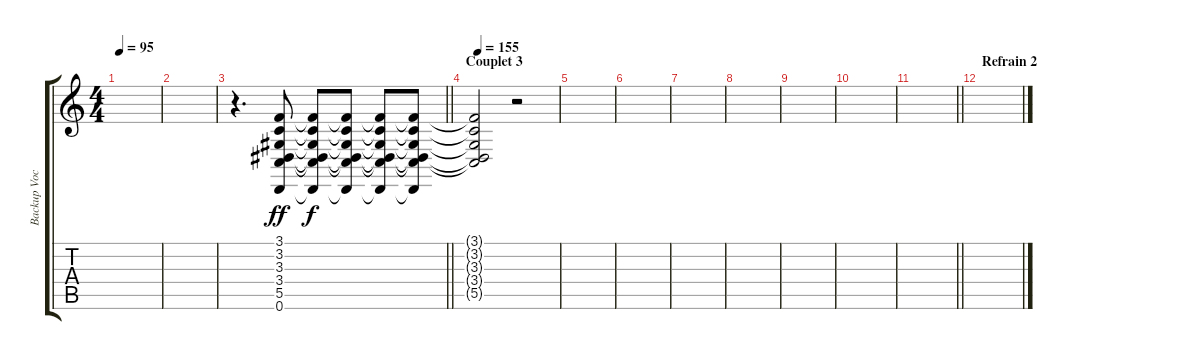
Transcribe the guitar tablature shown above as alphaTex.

\track ("Backup Vocals" "Backup Voc") {instrument choiraahs}
\staff {score tabs}
\tuning (D4 A3 F3 C3 G2 D2) {hide}
\ts (4 4)
\tempo 95
\clef g2
\ks c
|
|
\barLineRight lightlight
r.4{d} (3.1 3.2 3.3 3.4 5.5 0.6).8{dy ff volume 10 instrument applause} (3.1{t} 3.2{t} 3.3{t} 3.4{t} 5.5{t} 0.6{t}).8{dy f} (3.1{t} 3.2{t} 3.3{t} 3.4{t} 5.5{t} 0.6{t}).8 (3.1{t} 3.2{t} 3.3{t} 3.4{t} 5.5{t} 0.6{t}).8 (3.1{t} 3.2{t} 3.3{t} 3.4{t} 5.5{t} 0.6{t}).8 |
\section ("" "Couplet 3")
\tempo 155
(3.1{t} 3.2{t} 3.3{t} 3.4{t} 5.5{t}).2 r.2 |
|
|
|
|
|
|
\barLineRight lightlight
|
\section ("" "Refrain 2")
